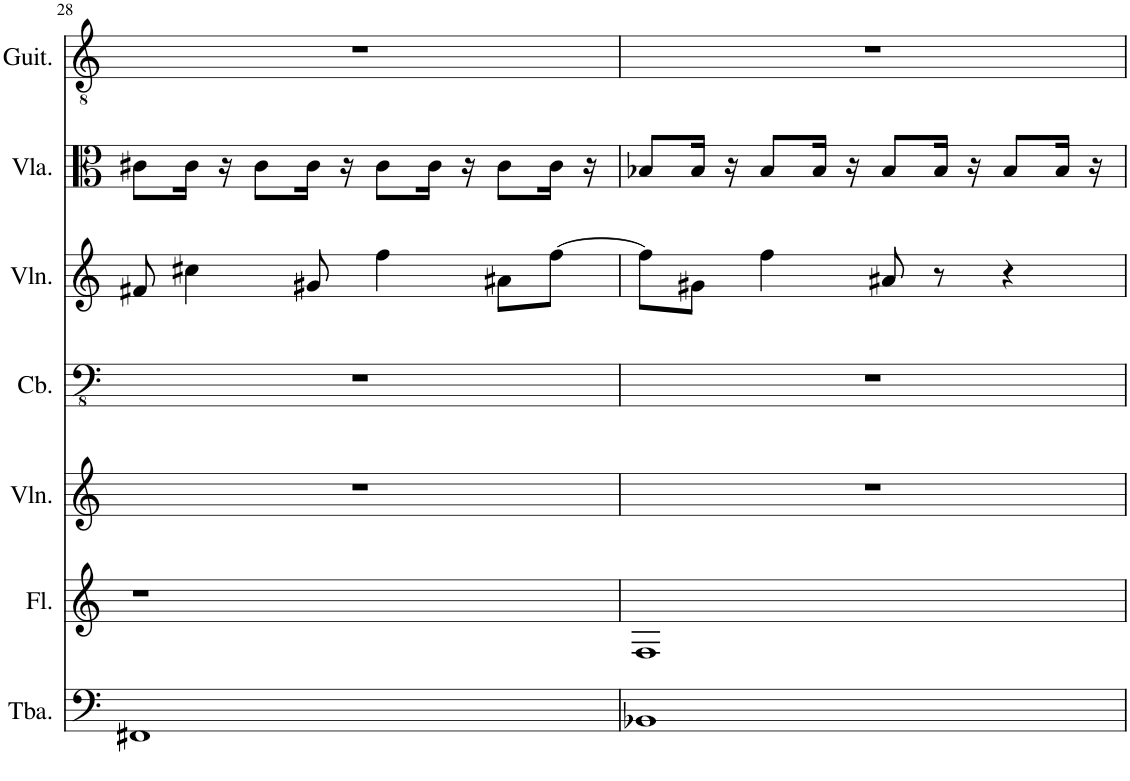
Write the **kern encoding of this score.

**kern	**kern	**kern	**kern	**kern	**kern	**kern
*part7	*part6	*part5	*part4	*part3	*part2	*part1
*staff7	*staff6	*staff5	*staff4	*staff3	*staff2	*staff1
*I"Tuba	*I"Flute	*I"Violin	*I"Contrabass	*I"Violin	*I"Viola	*I"Classical Guitar
*I'Tba.	*I'Fl.	*I'Vln.	*I'Cb.	*I'Vln.	*I'Vla.	*I'Guit.
!!LO:PB:g=z
*clefF4	*clefG2	*clefG2	*clefFv4	*clefG2	*clefC3	*clefGv2
*	*	*	*Trd7c12	*	*	*
*k[]	*k[]	*k[]	*k[]	*k[]	*k[]	*k[]
*M4/4	*M4/4	*M4/4	*M4/4	*M4/4	*M4/4	*M4/4
=28	=28	=28	=28	=28	=28	=28
1FF#X	1r	1r	1r	8f#X/	8c#X\L	1r
.	.	.	.	4cc#X\	16c#\Jk	.
.	.	.	.	.	16r	.
.	.	.	.	.	8c#\L	.
.	.	.	.	8g#X/	16c#\Jk	.
.	.	.	.	.	16r	.
.	.	.	.	4ff\	8c#\L	.
.	.	.	.	.	16c#\Jk	.
.	.	.	.	.	16r	.
.	.	.	.	8a#X\L	8c#\L	.
.	.	.	.	[8ff\J	16c#\Jk	.
.	.	.	.	.	16r	.
=29	=29	=29	=29	=29	=29	=29
1BB-X	1F	1r	1r	8ff\L]	8B-X/L	1r
.	.	.	.	8g#X\J	16B-/Jk	.
.	.	.	.	.	16r	.
.	.	.	.	4ff\	8B-/L	.
.	.	.	.	.	16B-/Jk	.
.	.	.	.	.	16r	.
.	.	.	.	8a#X/	8B-/L	.
.	.	.	.	8r	16B-/Jk	.
.	.	.	.	.	16r	.
.	.	.	.	4r	8B-/L	.
.	.	.	.	.	16B-/Jk	.
.	.	.	.	.	16r	.
=	=	=	=	=	=	=
*-	*-	*-	*-	*-	*-	*-
